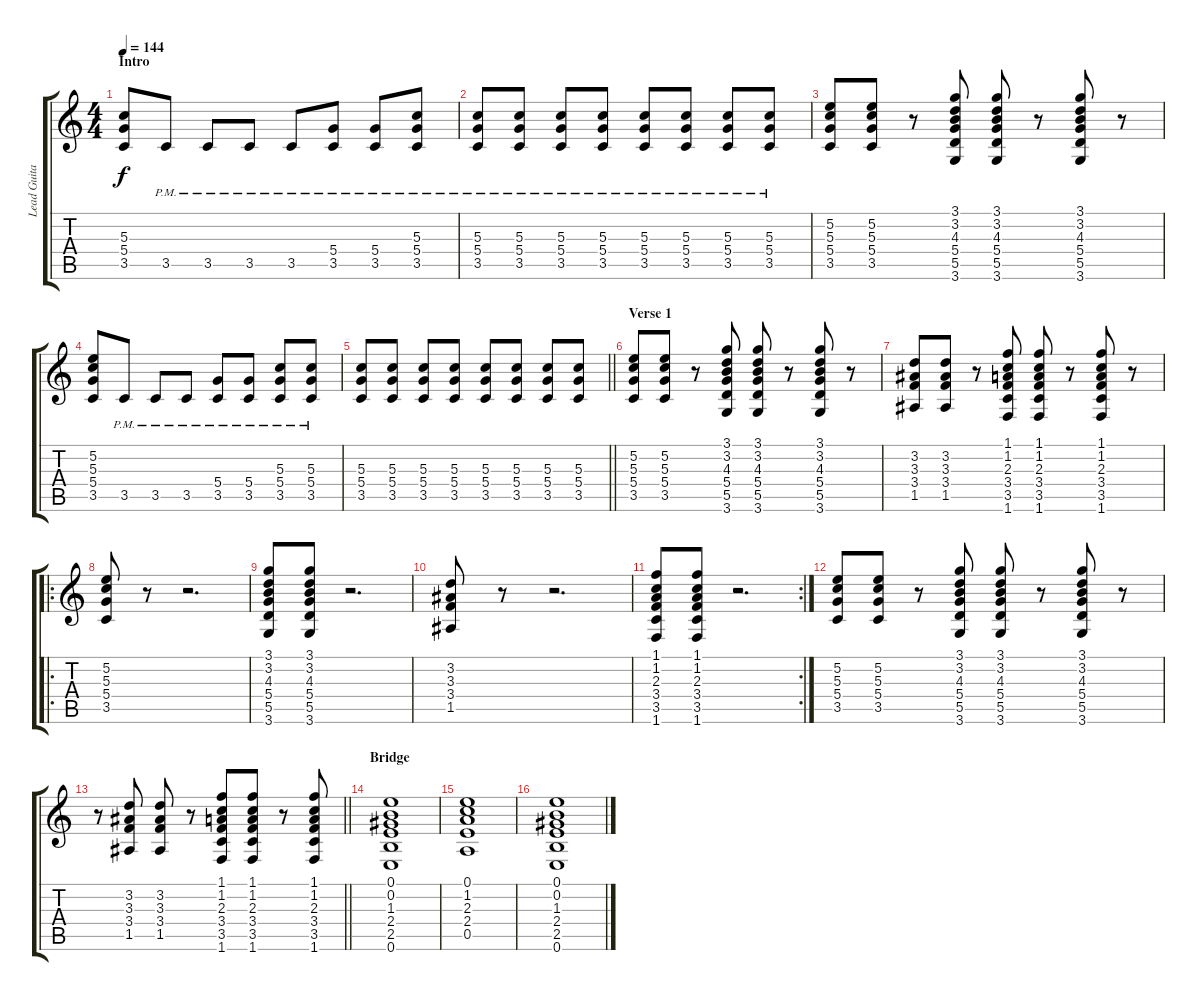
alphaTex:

\track ("Lead Guitar" "Lead Guita") {instrument distortionguitar}
\staff {score tabs}
\tuning (E4 B3 G3 D3 A2 E2) {hide}
\ts (4 4)
\section ("" "Intro")
\tempo 144
\clef g2
\ks c
(5.3 5.4 3.5).8{dy f instrument distortionguitar} 3.5{pm}.8 3.5{pm}.8 3.5{pm}.8 3.5{pm}.8 (5.4{pm} 3.5{pm}).8 (5.4{pm} 3.5{pm}).8 (5.3{pm} 5.4{pm} 3.5{pm}).8 |
(5.3{pm} 5.4{pm} 3.5{pm}).8 (5.3{pm} 5.4{pm} 3.5{pm}).8 (5.3{pm} 5.4{pm} 3.5{pm}).8 (5.3{pm} 5.4{pm} 3.5{pm}).8 (5.3{pm} 5.4{pm} 3.5{pm}).8 (5.3{pm} 5.4{pm} 3.5{pm}).8 (5.3{pm} 5.4{pm} 3.5{pm}).8 (5.3{pm} 5.4{pm} 3.5{pm}).8 |
(5.2 5.3 5.4 3.5).8 (5.2 5.3 5.4 3.5).8 r.8 (3.1 3.2 4.3 5.4 5.5 3.6).8 (3.1 3.2 4.3 5.4 5.5 3.6).8 r.8 (3.1 3.2 4.3 5.4 5.5 3.6).8 r.8 |
(5.2 5.3 5.4 3.5).8 3.5{pm}.8 3.5{pm}.8 3.5{pm}.8 (5.4{pm} 3.5{pm}).8 (5.4{pm} 3.5{pm}).8 (5.3{pm} 5.4{pm} 3.5{pm}).8 (5.3{pm} 5.4{pm} 3.5{pm}).8 |
\barLineRight lightlight
(5.3 5.4 3.5).8 (5.3 5.4 3.5).8 (5.3 5.4 3.5).8 (5.3 5.4 3.5).8 (5.3 5.4 3.5).8 (5.3 5.4 3.5).8 (5.3 5.4 3.5).8 (5.3 5.4 3.5).8 |
\section ("" "Verse 1")
(5.2 5.3 5.4 3.5).8 (5.2 5.3 5.4 3.5).8 r.8 (3.1 3.2 4.3 5.4 5.5 3.6).8 (3.1 3.2 4.3 5.4 5.5 3.6).8 r.8 (3.1 3.2 4.3 5.4 5.5 3.6).8 r.8 |
(3.2 3.3 3.4 1.5).8 (3.2 3.3 3.4 1.5).8 r.8 (1.1 1.2 2.3 3.4 3.5 1.6).8 (1.1 1.2 2.3 3.4 3.5 1.6).8 r.8 (1.1 1.2 2.3 3.4 3.5 1.6).8 r.8 |
\ro
(5.2 5.3 5.4 3.5).8 r.8 r.2{d} |
(3.1 3.2 4.3 5.4 5.5 3.6).8 (3.1 3.2 4.3 5.4 5.5 3.6).8 r.2{d} |
(3.2 3.3 3.4 1.5).8 r.8 r.2{d} |
\rc 2
(1.1 1.2 2.3 3.4 3.5 1.6).8 (1.1 1.2 2.3 3.4 3.5 1.6).8 r.2{d} |
(5.2 5.3 5.4 3.5).8 (5.2 5.3 5.4 3.5).8 r.8 (3.1 3.2 4.3 5.4 5.5 3.6).8 (3.1 3.2 4.3 5.4 5.5 3.6).8 r.8 (3.1 3.2 4.3 5.4 5.5 3.6).8 r.8 |
\barLineRight lightlight
r.8 (3.2 3.3 3.4 1.5).8 (3.2 3.3 3.4 1.5).8 r.8 (1.1 1.2 2.3 3.4 3.5 1.6).8 (1.1 1.2 2.3 3.4 3.5 1.6).8 r.8 (1.1 1.2 2.3 3.4 3.5 1.6).8 |
\section ("" "Bridge")
(0.1 0.2 1.3 2.4 2.5 0.6).1 |
(0.1 1.2 2.3 2.4 0.5).1 |
(0.1 0.2 1.3 2.4 2.5 0.6).1
